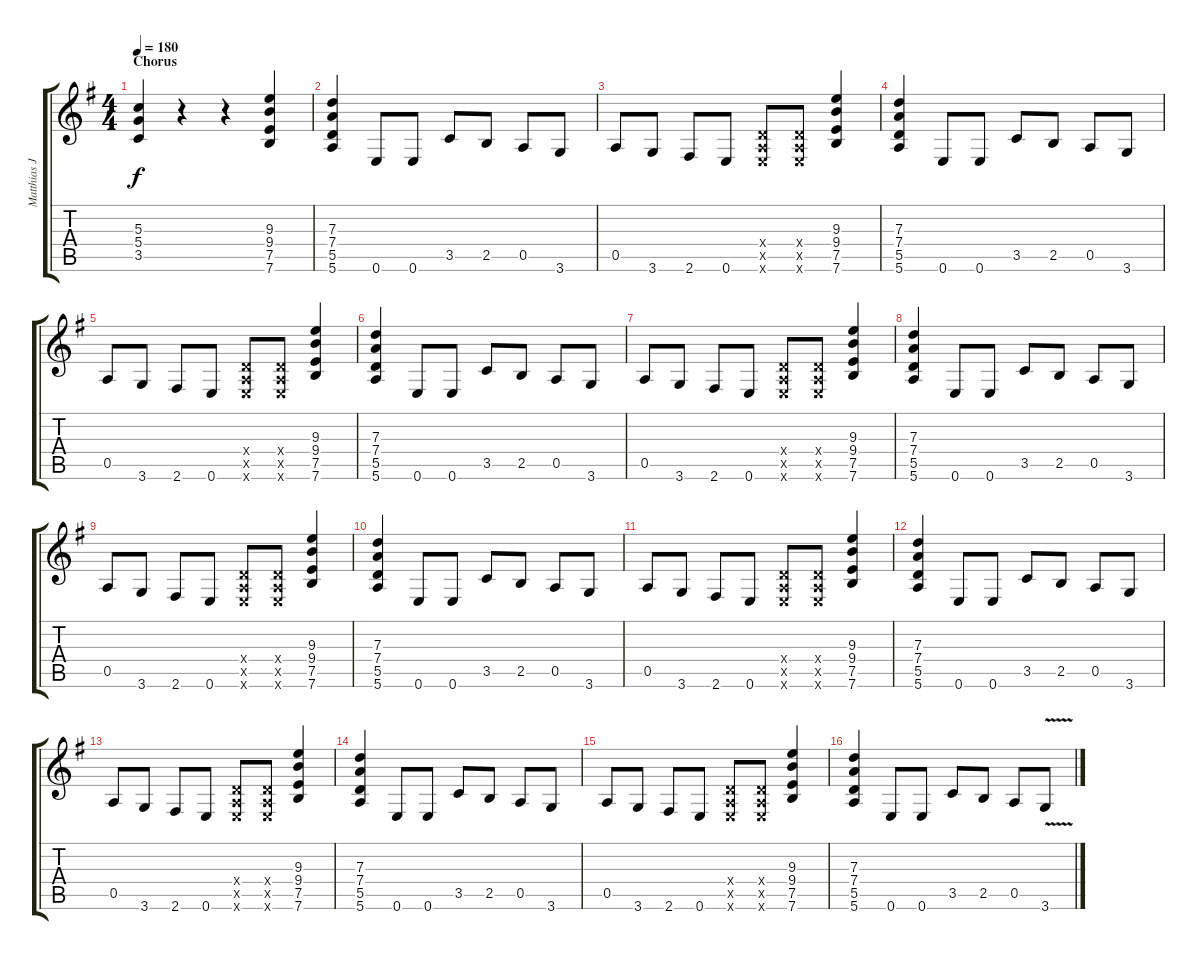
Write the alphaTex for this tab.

\track ("Matthias Jabs" "Matthias J") {instrument distortionguitar}
\staff {score tabs}
\tuning (E4 B3 G3 D3 A2 E2) {hide}
\ts (4 4)
\section ("" "Chorus")
\tempo 180
\clef g2
\ks eminor
(5.3 5.4 3.5).4{dy f} r.4 r.4 (9.3 9.4 7.5 7.6).4 |
(7.3 7.4 5.5 5.6).4 0.6.8 0.6.8 3.5.8 2.5.8 0.5.8 3.6.8 |
0.5.8 3.6.8 2.6.8 0.6.8 (0.4{x} 0.5{x} 0.6{x}).8 (0.4{x} 0.5{x} 0.6{x}).8 (9.3 9.4 7.5 7.6).4 |
(7.3 7.4 5.5 5.6).4 0.6.8 0.6.8 3.5.8 2.5.8 0.5.8 3.6.8 |
0.5.8 3.6.8 2.6.8 0.6.8 (0.4{x} 0.5{x} 0.6{x}).8 (0.4{x} 0.5{x} 0.6{x}).8 (9.3 9.4 7.5 7.6).4 |
(7.3 7.4 5.5 5.6).4 0.6.8 0.6.8 3.5.8 2.5.8 0.5.8 3.6.8 |
0.5.8 3.6.8 2.6.8 0.6.8 (0.4{x} 0.5{x} 0.6{x}).8 (0.4{x} 0.5{x} 0.6{x}).8 (9.3 9.4 7.5 7.6).4 |
(7.3 7.4 5.5 5.6).4 0.6.8 0.6.8 3.5.8 2.5.8 0.5.8 3.6.8 |
0.5.8 3.6.8 2.6.8 0.6.8 (0.4{x} 0.5{x} 0.6{x}).8 (0.4{x} 0.5{x} 0.6{x}).8 (9.3 9.4 7.5 7.6).4 |
(7.3 7.4 5.5 5.6).4 0.6.8 0.6.8 3.5.8 2.5.8 0.5.8 3.6.8 |
0.5.8 3.6.8 2.6.8 0.6.8 (0.4{x} 0.5{x} 0.6{x}).8 (0.4{x} 0.5{x} 0.6{x}).8 (9.3 9.4 7.5 7.6).4 |
(7.3 7.4 5.5 5.6).4 0.6.8 0.6.8 3.5.8 2.5.8 0.5.8 3.6.8 |
0.5.8 3.6.8 2.6.8 0.6.8 (0.4{x} 0.5{x} 0.6{x}).8 (0.4{x} 0.5{x} 0.6{x}).8 (9.3 9.4 7.5 7.6).4 |
(7.3 7.4 5.5 5.6).4 0.6.8 0.6.8 3.5.8 2.5.8 0.5.8 3.6.8 |
0.5.8 3.6.8 2.6.8 0.6.8 (0.4{x} 0.5{x} 0.6{x}).8 (0.4{x} 0.5{x} 0.6{x}).8 (9.3 9.4 7.5 7.6).4 |
(7.3 7.4 5.5 5.6).4 0.6.8 0.6.8 3.5.8 2.5.8 0.5.8 3.6{v}.8
